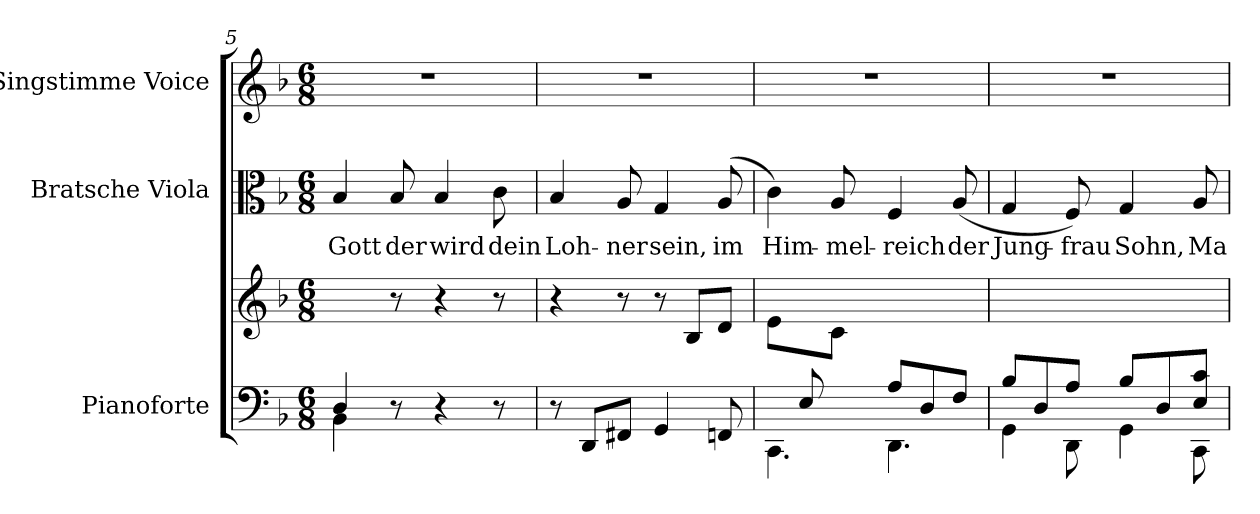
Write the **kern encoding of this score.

**kern	**kern	**kern	**text	**kern
*part3	*part3	*part2	*part2	*part1
*staff4	*staff3	*staff2	*staff2	*staff1
*I"Pianoforte	*	*I"Bratsche Viola	*	*I"Singstimme Voice
*I'Pno	*	*I'Vla	*	*
!!LO:LB:g=z
*clefF4	*clefG2	*clefC3	*	*clefG2
*k[b-]	*k[b-]	*k[b-]	*	*k[b-]
*M6/8	*M6/8	*M6/8	*	*M6/8
=5	=5	=5	=5	=5
*^	*	*	*	*
!	!	!	!	!LO:LY:b	!
4D/	4BB-\	4ryy	4B-/	Gott	2.r
!	!	!	!	!LO:LY:b	!
2ryy	8r	8r	8B-/	der	.
!	!	!	!	!LO:LY:b	!
.	4r	4r	4B-/	wird	.
!	!	!	!	!LO:LY:b	!
.	8r	8r	8c\	dein	.
=6	=6	=6	=6	=6	=6
!	!	!	!	!LO:LY:b	!
*v	*v	*	*	*	*
8r	4r	4B-/	Loh-	2.r
8DD/L	.	.	.	.
!	!	!	!LO:LY:b	!
8FF#X/J	8r	8A/	-ner	.
!	!	!	!LO:LY:b	!
4GG/	8r	4G/	sein,	.
.	(8B-/L	.	.	.
!	!	!	!LO:LY:b	!
8FFn/	8d/J	(>8A/	im	.
=7	=7	=7	=7	=7
*^	*	*	*	*
!	!	!	!	!LO:LY:b	!
8ryy	4.CC\	8e\L	4c\)	Him-	2.r
8E/	.	8ryy	.	.	.
!	!	!	!	!LO:LY:b	!
8ryy	.	8c\J	8A/	-mel-	.
!	!	!	!	!LO:LY:b	!
8A/L	4.DD\	4.ryy	4F/	-reich	.
8D/	.	.	.	.	.
!	!	!	!	!LO:LY:b	!
8F/J)	.	.	(>8A/	der	.
=8	=8	=8	=8	=8	=8
!	!	!	!	!LO:LY:b	!
8B-/L	4GG\	2.ryy	4G/	Jung-	2.r
8D/	.	.	.	.	.
!	!	!	!	!LO:LY:b	!
8A/J	8DD\	.	8F/)	-frau	.
!	!	!	!	!LO:LY:b	!
8B-/L	4GG\	.	4G/	Sohn,	.
8D/	.	.	.	.	.
!	!	!	!	!LO:LY:b	!
8E/ 8c/J	8CC\	.	8A/	Ma-	.
*v	*v	*	*	*	*
=	=	=	=	=
*-	*-	*-	*-	*-
